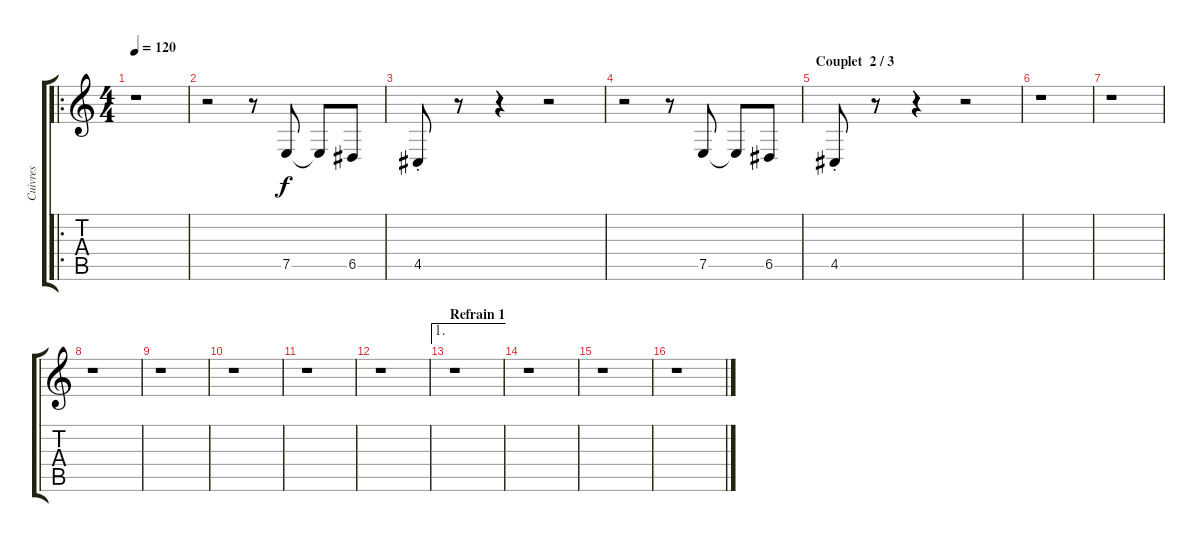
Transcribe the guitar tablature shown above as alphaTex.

\track ("Cuivres" "Cuivres") {instrument baritonesax}
\staff {score tabs}
\tuning (E4 B3 G3 D3 A2 E2) {hide}
\ro
\ts (4 4)
\tempo 120
\clef g2
\ks c
r.1{dy f} |
r.2 r.8 7.5.8 7.5{t}.8 6.5.8 |
4.5{st}.8 r.8 r.4 r.2 |
r.2 r.8 7.5.8 7.5{t}.8 6.5.8 |
\section ("" "Couplet  2 / 3")
4.5{st}.8 r.8 r.4 r.2 |
r.1 |
r.1 |
r.1 |
r.1 |
r.1 |
r.1 |
r.1 |
\ae 1
\section ("" "Refrain 1")
r.1 |
r.1 |
r.1 |
r.1
